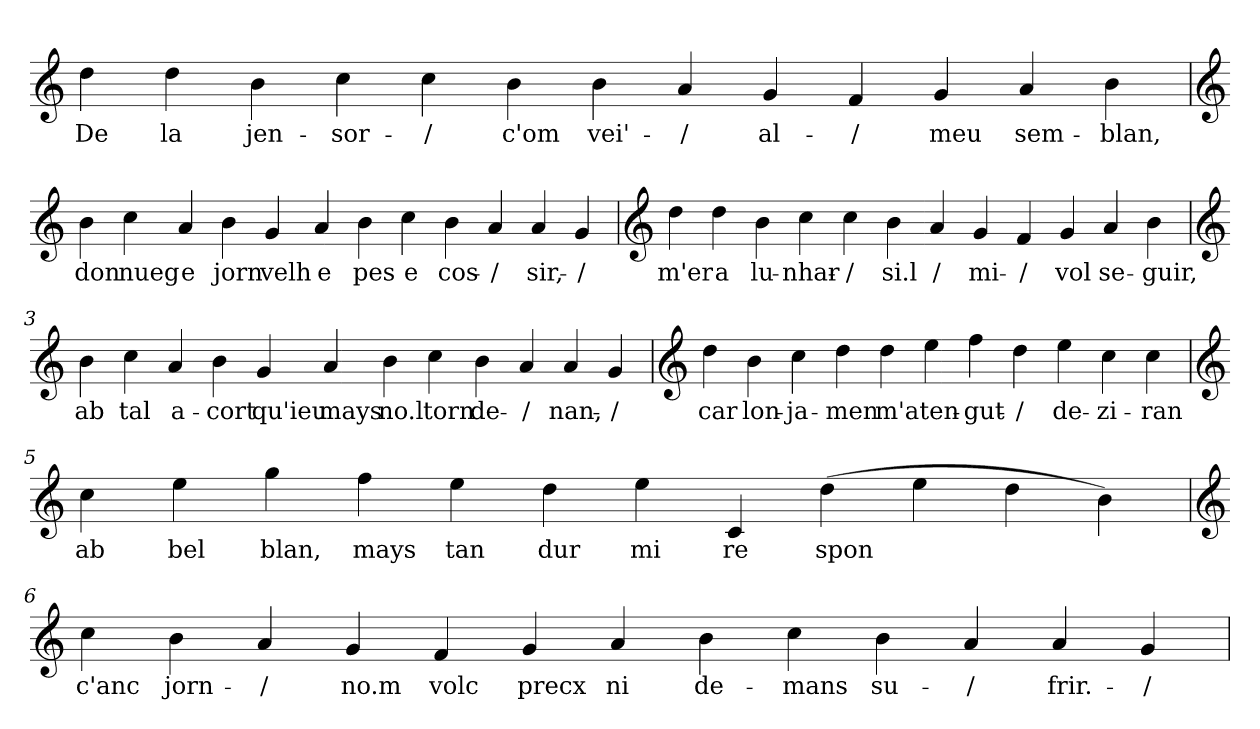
**kern	**text
*part1	*part1
*staff1	*staff1
*clefG2	*
=	=
4dd	De
4dd	la
4b	jen-
4cc	-sor-
4cc	-/
4b	c'om
4b	vei'-
4a	-/
4g	al-
4f	-/
4g	meu
4a	sem-
4b	-blan,
=1	=1
*clefG2	*
4b	don
4cc	nueg
4a	e
4b	jorn
4g	velh
4a	e
4b	pes
4cc	e
4b	cos-
4a	-/
4a	sir,-
4g	-/
=2	=2
*clefG2	*
4dd	m'er
4dd	a
4b	lu-
4cc	-nhar-
4cc	-/
4b	si.l
4a	/
4g	mi-
4f	-/
4g	vol
4a	se-
4b	-guir,
=3	=3
*clefG2	*
4b	ab
4cc	tal
4a	a-
4b	-cort
4g	qu'ieu
4a	mays
4b	no.l
4cc	torn
4b	de-
4a	-/
4a	nan,-
4g	-/
=4	=4
*clefG2	*
4dd	car
4b	lon-
4cc	-ja-
4dd	-men
4dd	m'a
4ee	ten-
4ff	-gut-
4dd	-/
4ee	de-
4cc	-zi-
4cc	-ran
=5	=5
*clefG2	*
4cc	ab
4ee	bel
4gg	blan,
4ff	mays
4ee	tan
4dd	dur
4ee	mi
4c	re
(4dd	spon
4ee	.
4dd	.
4b)	.
=6	=6
*clefG2	*
4cc	c'anc
4b	jorn-
4a	-/
4g	no.m
4f	volc
4g	precx
4a	ni
4b	de-
4cc	-mans
4b	su-
4a	-/
4a	frir.-
4g	-/
=	=
*-	*-
